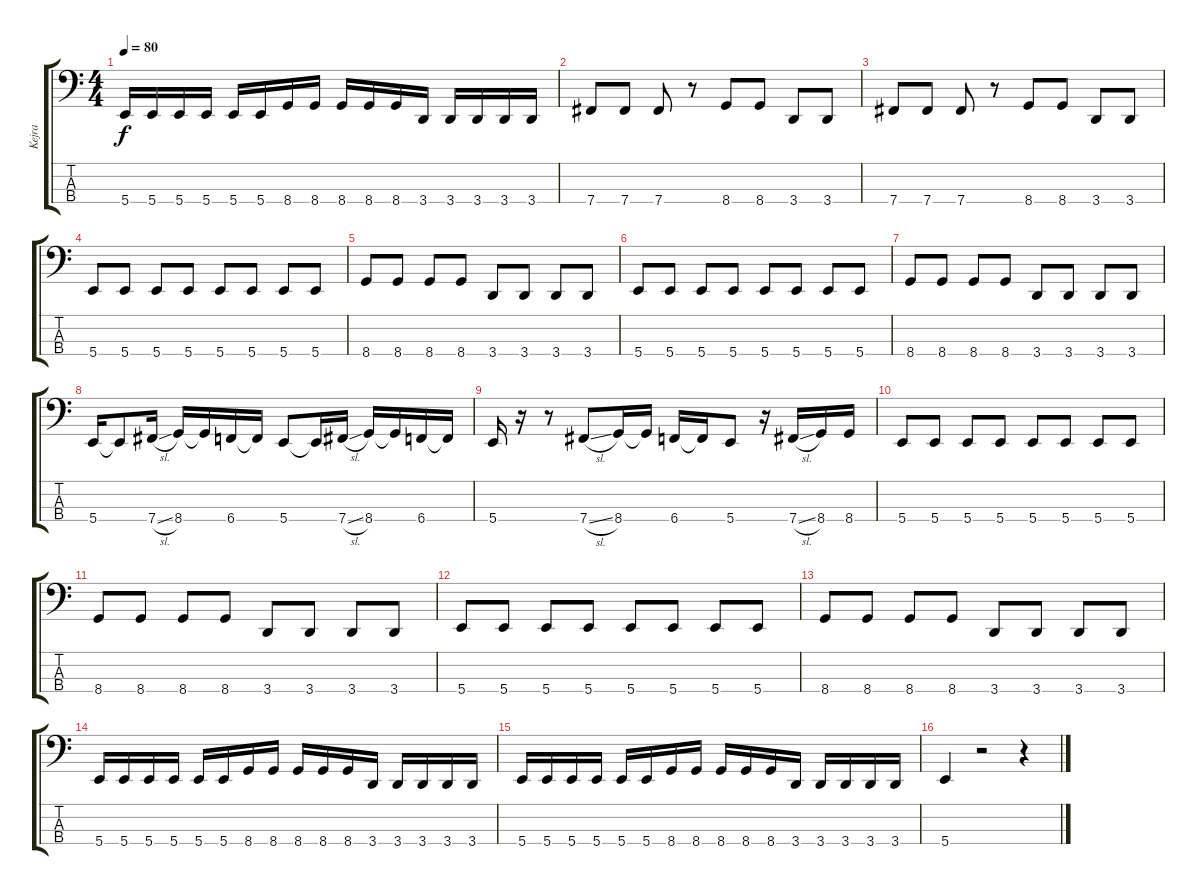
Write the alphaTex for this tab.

\track ("Kejra" "Kejra") {instrument electricbassfinger}
\staff {score tabs}
\tuning (D2 A1 E1 B0) {hide}
\ts (4 4)
\tempo 80
\clef f4
\ks c
5.4.16{dy f} 5.4.16 5.4.16 5.4.16 5.4.16 5.4.16 8.4.16 8.4.16 8.4.16 8.4.16 8.4.16 3.4.16 3.4.16 3.4.16 3.4.16 3.4.16 |
7.4.8 7.4.8 7.4.8 r.8 8.4.8 8.4.8 3.4.8 3.4.8 |
7.4.8 7.4.8 7.4.8 r.8 8.4.8 8.4.8 3.4.8 3.4.8 |
5.4.8 5.4.8 5.4.8 5.4.8 5.4.8 5.4.8 5.4.8 5.4.8 |
8.4.8 8.4.8 8.4.8 8.4.8 3.4.8 3.4.8 3.4.8 3.4.8 |
5.4.8 5.4.8 5.4.8 5.4.8 5.4.8 5.4.8 5.4.8 5.4.8 |
8.4.8 8.4.8 8.4.8 8.4.8 3.4.8 3.4.8 3.4.8 3.4.8 |
5.4.16 5.4{t}.8 7.4{sl}.16 8.4.16 8.4{t}.16 6.4.16 6.4{t}.16 5.4.8 5.4{t}.16 7.4{sl}.16 8.4.16 8.4{t}.16 6.4.16 6.4{t}.16 |
5.4.16 r.16 r.8 7.4{sl}.8 8.4.16 8.4{t}.16 6.4.16 6.4{t}.16 5.4.8 r.16 7.4{sl}.16 8.4.16 8.4.16 |
5.4.8 5.4.8 5.4.8 5.4.8 5.4.8 5.4.8 5.4.8 5.4.8 |
8.4.8 8.4.8 8.4.8 8.4.8 3.4.8 3.4.8 3.4.8 3.4.8 |
5.4.8 5.4.8 5.4.8 5.4.8 5.4.8 5.4.8 5.4.8 5.4.8 |
8.4.8 8.4.8 8.4.8 8.4.8 3.4.8 3.4.8 3.4.8 3.4.8 |
5.4.16 5.4.16 5.4.16 5.4.16 5.4.16 5.4.16 8.4.16 8.4.16 8.4.16 8.4.16 8.4.16 3.4.16 3.4.16 3.4.16 3.4.16 3.4.16 |
5.4.16 5.4.16 5.4.16 5.4.16 5.4.16 5.4.16 8.4.16 8.4.16 8.4.16 8.4.16 8.4.16 3.4.16 3.4.16 3.4.16 3.4.16 3.4.16 |
5.4.4 r.2 r.4
